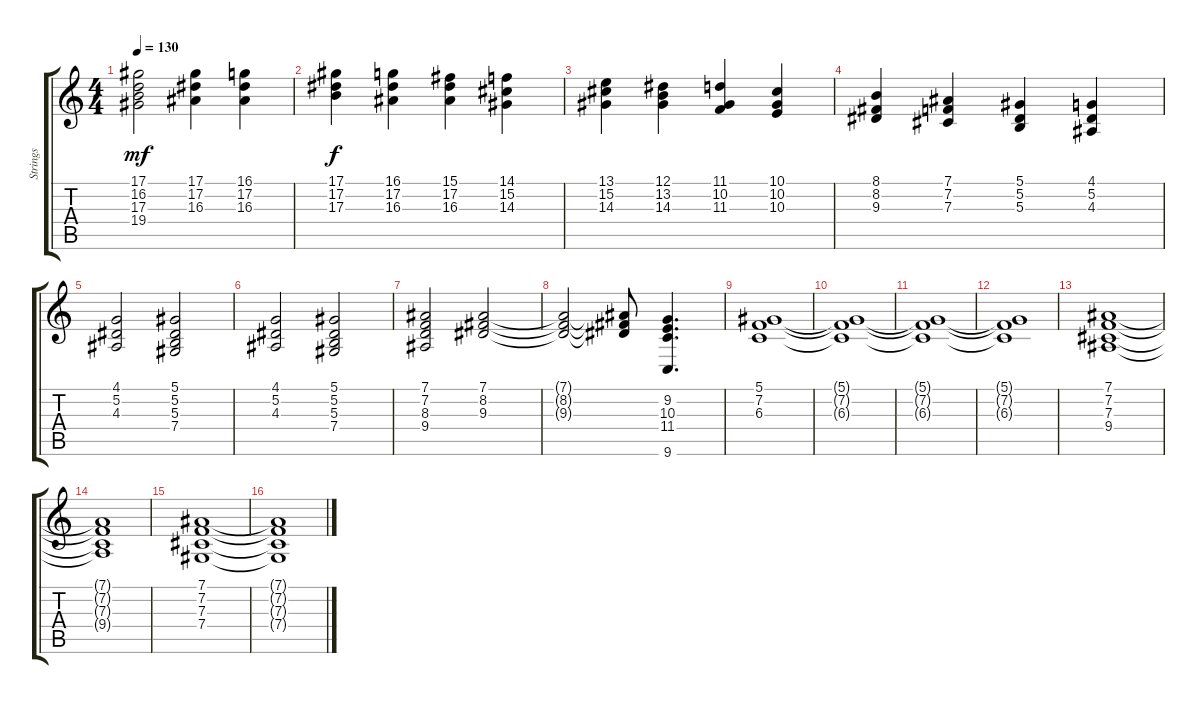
\track ("Strings" "Strings") {instrument stringensemble1}
\staff {score tabs}
\tuning (Eb4 Bb3 Gb3 Db3 Ab2 Eb2) {hide}
\ts (4 4)
\tempo 130
\clef g2
\ks c
(17.1 16.2 17.3 19.4).2{dy mf} (17.1 17.2 16.3).4 (16.1 17.2 16.3).4 |
(17.1 17.2 17.3).4{dy f} (16.1 17.2 16.3).4 (15.1 17.2 16.3).4 (14.1 15.2 14.3).4 |
(13.1 15.2 14.3).4 (12.1 13.2 14.3).4 (11.1 10.2 11.3).4 (10.1 10.2 10.3).4 |
(8.1 8.2 9.3).4 (7.1 7.2 7.3).4 (5.1 5.2 5.3).4 (4.1 5.2 4.3).4 |
(4.1 5.2 4.3).2 (5.1 5.2 5.3 7.4).2 |
(4.1 5.2 4.3).2 (5.1 5.2 5.3 7.4).2 |
(7.1 7.2 8.3 9.4).2 (7.1 8.2 9.3).2 |
(7.1{t} 8.2{t} 9.3{t}).2 (7.1{t} 8.2{t} 9.3{t}).8 (9.2 10.3 11.4 9.6).4{d} |
(5.1 7.2 6.3).1 |
(5.1{t} 7.2{t} 6.3{t}).1 |
(5.1{t} 7.2{t} 6.3{t}).1 |
(5.1{t} 7.2{t} 6.3{t}).1 |
(7.1 7.2 7.3 9.4).1 |
(7.1{t} 7.2{t} 7.3{t} 9.4{t}).1 |
(7.1 7.2 7.3 7.4).1 |
(7.1{t} 7.2{t} 7.3{t} 7.4{t}).1
